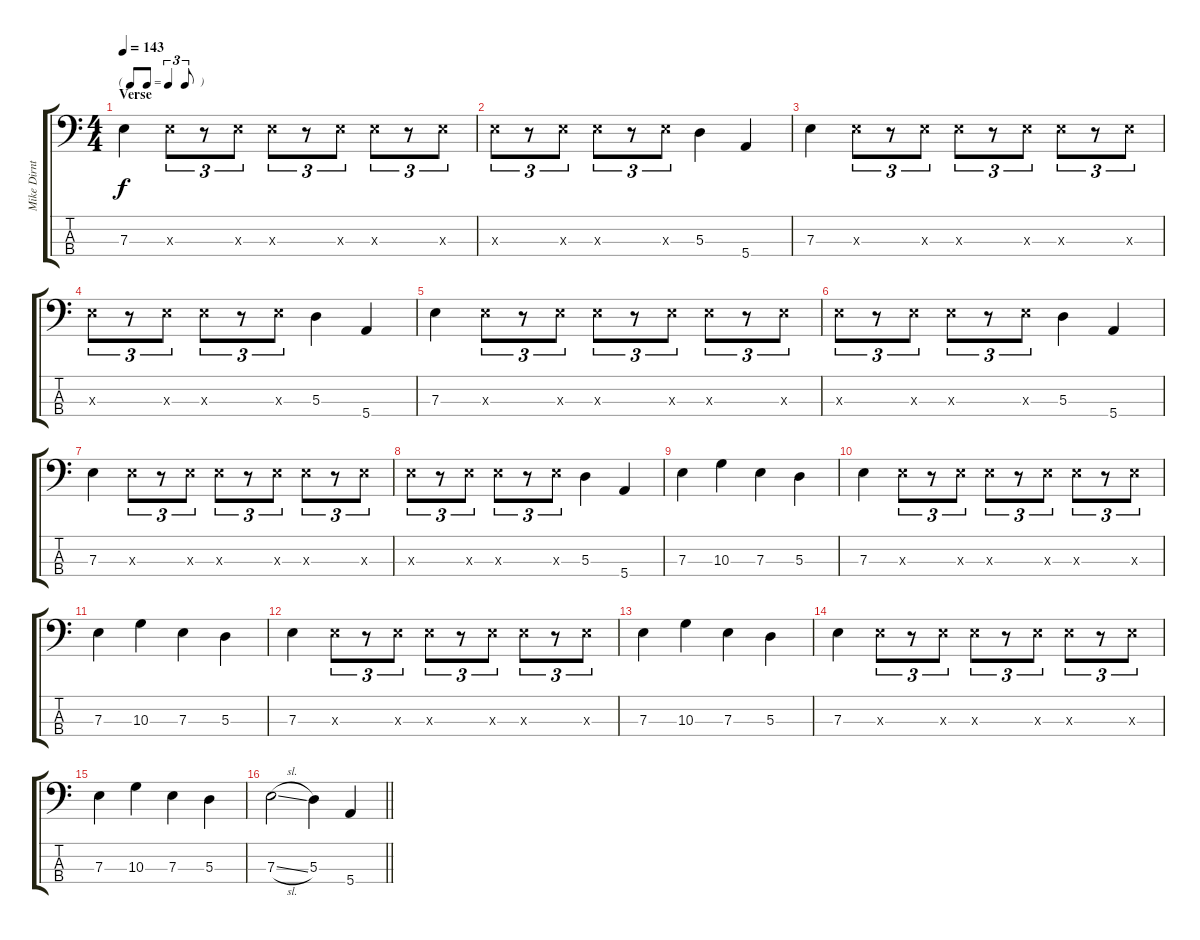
\track ("Mike Dirnt - Bass" "Mike Dirnt") {instrument electricbasspick}
\staff {score tabs}
\tuning (G2 D2 A1 E1) {hide}
\ts (4 4)
\tf triplet8th
\section ("" "Verse")
\tempo 143
\clef f4
\ks c
7.3.4{dy f} 7.3{x}.8{tu (3 2)} r.8{tu (3 2)} 7.3{x}.8{tu (3 2)} 7.3{x}.8{tu (3 2)} r.8{tu (3 2)} 7.3{x}.8{tu (3 2)} 7.3{x}.8{tu (3 2)} r.8{tu (3 2)} 7.3{x}.8{tu (3 2)} |
7.3{x}.8{tu (3 2)} r.8{tu (3 2)} 7.3{x}.8{tu (3 2)} 7.3{x}.8{tu (3 2)} r.8{tu (3 2)} 7.3{x}.8{tu (3 2)} 5.3.4 5.4.4 |
7.3.4 7.3{x}.8{tu (3 2)} r.8{tu (3 2)} 7.3{x}.8{tu (3 2)} 7.3{x}.8{tu (3 2)} r.8{tu (3 2)} 7.3{x}.8{tu (3 2)} 7.3{x}.8{tu (3 2)} r.8{tu (3 2)} 7.3{x}.8{tu (3 2)} |
7.3{x}.8{tu (3 2)} r.8{tu (3 2)} 7.3{x}.8{tu (3 2)} 7.3{x}.8{tu (3 2)} r.8{tu (3 2)} 7.3{x}.8{tu (3 2)} 5.3.4 5.4.4 |
7.3.4 7.3{x}.8{tu (3 2)} r.8{tu (3 2)} 7.3{x}.8{tu (3 2)} 7.3{x}.8{tu (3 2)} r.8{tu (3 2)} 7.3{x}.8{tu (3 2)} 7.3{x}.8{tu (3 2)} r.8{tu (3 2)} 7.3{x}.8{tu (3 2)} |
7.3{x}.8{tu (3 2)} r.8{tu (3 2)} 7.3{x}.8{tu (3 2)} 7.3{x}.8{tu (3 2)} r.8{tu (3 2)} 7.3{x}.8{tu (3 2)} 5.3.4 5.4.4 |
7.3.4 7.3{x}.8{tu (3 2)} r.8{tu (3 2)} 7.3{x}.8{tu (3 2)} 7.3{x}.8{tu (3 2)} r.8{tu (3 2)} 7.3{x}.8{tu (3 2)} 7.3{x}.8{tu (3 2)} r.8{tu (3 2)} 7.3{x}.8{tu (3 2)} |
7.3{x}.8{tu (3 2)} r.8{tu (3 2)} 7.3{x}.8{tu (3 2)} 7.3{x}.8{tu (3 2)} r.8{tu (3 2)} 7.3{x}.8{tu (3 2)} 5.3.4 5.4.4 |
7.3.4 10.3.4 7.3.4 5.3.4 |
7.3.4 7.3{x}.8{tu (3 2)} r.8{tu (3 2)} 7.3{x}.8{tu (3 2)} 7.3{x}.8{tu (3 2)} r.8{tu (3 2)} 7.3{x}.8{tu (3 2)} 7.3{x}.8{tu (3 2)} r.8{tu (3 2)} 7.3{x}.8{tu (3 2)} |
7.3.4 10.3.4 7.3.4 5.3.4 |
7.3.4 7.3{x}.8{tu (3 2)} r.8{tu (3 2)} 7.3{x}.8{tu (3 2)} 7.3{x}.8{tu (3 2)} r.8{tu (3 2)} 7.3{x}.8{tu (3 2)} 7.3{x}.8{tu (3 2)} r.8{tu (3 2)} 7.3{x}.8{tu (3 2)} |
7.3.4 10.3.4 7.3.4 5.3.4 |
7.3.4 7.3{x}.8{tu (3 2)} r.8{tu (3 2)} 7.3{x}.8{tu (3 2)} 7.3{x}.8{tu (3 2)} r.8{tu (3 2)} 7.3{x}.8{tu (3 2)} 7.3{x}.8{tu (3 2)} r.8{tu (3 2)} 7.3{x}.8{tu (3 2)} |
7.3.4 10.3.4 7.3.4 5.3.4 |
\barLineRight lightlight
7.3{sl}.2 5.3.4 5.4.4
